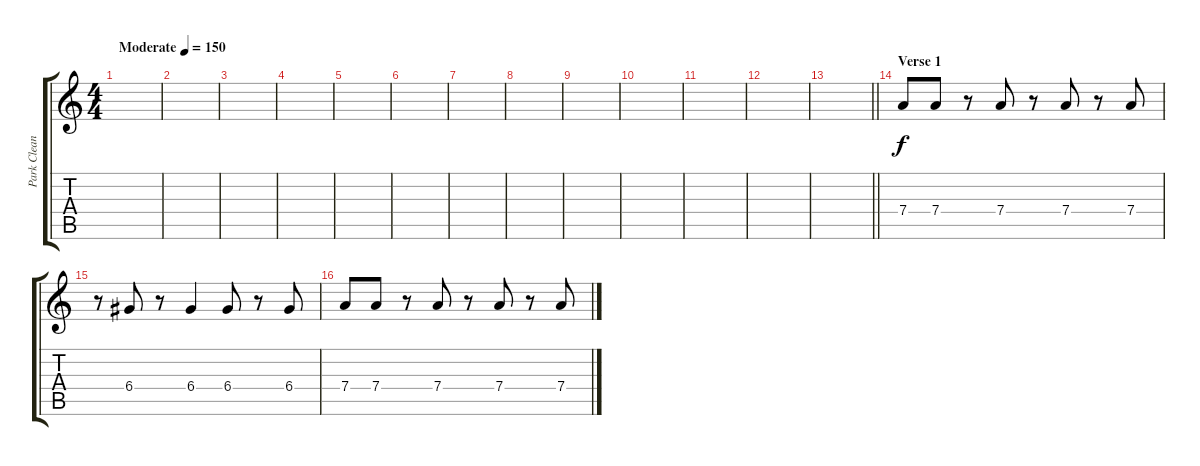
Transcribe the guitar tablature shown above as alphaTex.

\track ("Park Clean" "Park Clean") {instrument electricguitarclean}
\staff {score tabs}
\tuning (E4 B3 G3 D3 A2 E2) {hide}
\ts (4 4)
\tempo (150 "Moderate")
\clef g2
\ks c
|
|
|
|
|
|
|
|
|
|
|
|
\barLineRight lightlight
|
\section ("" "Verse 1")
7.4.8 7.4.8 r.8 7.4.8 r.8 7.4.8 r.8 7.4.8 |
r.8 6.4.8 r.8 6.4.4 6.4.8 r.8 6.4.8 |
7.4.8 7.4.8 r.8 7.4.8 r.8 7.4.8 r.8 7.4.8
